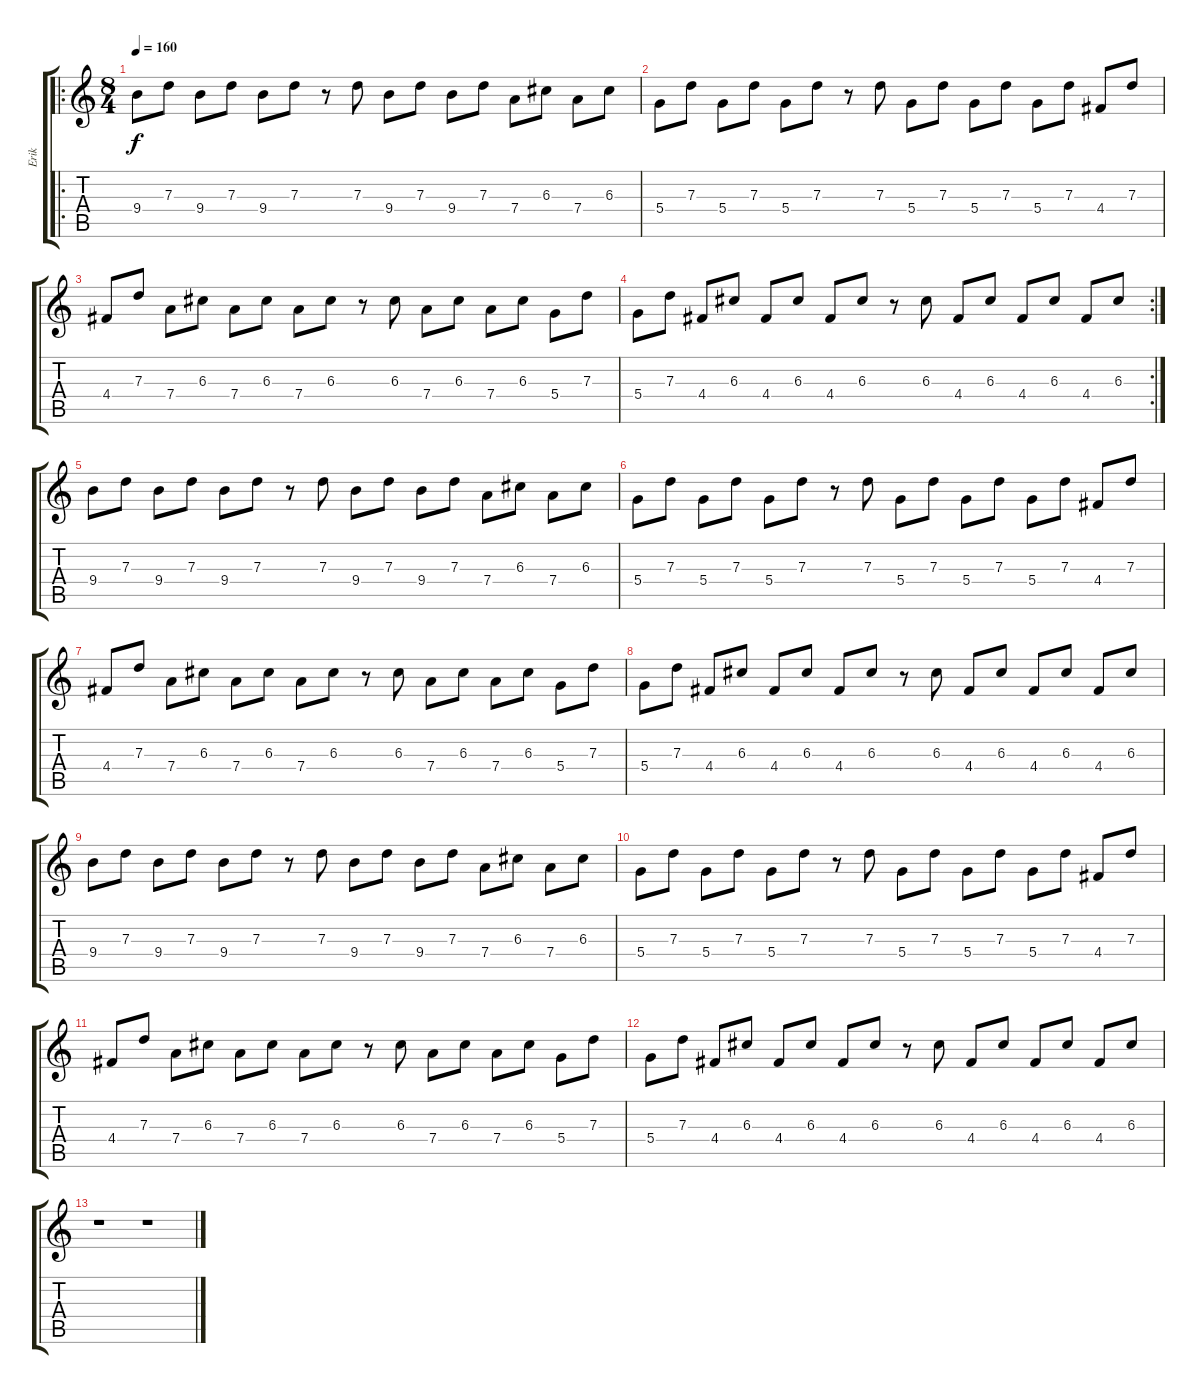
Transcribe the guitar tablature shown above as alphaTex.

\track ("Erik" "Erik") {instrument electricguitarmuted}
\staff {score tabs}
\tuning (E4 B3 G3 D3 A2 E2) {hide}
\ro
\ts (8 4)
\tempo 160
\clef g2
\ks c
9.4.8{dy f} 7.3.8 9.4.8 7.3.8 9.4.8 7.3.8 r.8 7.3.8 9.4.8 7.3.8 9.4.8 7.3.8 7.4.8 6.3.8 7.4.8 6.3.8 |
5.4.8 7.3.8 5.4.8 7.3.8 5.4.8 7.3.8 r.8 7.3.8 5.4.8 7.3.8 5.4.8 7.3.8 5.4.8 7.3.8 4.4.8 7.3.8 |
4.4.8 7.3.8 7.4.8 6.3.8 7.4.8 6.3.8 7.4.8 6.3.8 r.8 6.3.8 7.4.8 6.3.8 7.4.8 6.3.8 5.4.8 7.3.8 |
\rc 2
5.4.8 7.3.8 4.4.8 6.3.8 4.4.8 6.3.8 4.4.8 6.3.8 r.8 6.3.8 4.4.8 6.3.8 4.4.8 6.3.8 4.4.8 6.3.8 |
9.4.8 7.3.8 9.4.8 7.3.8 9.4.8 7.3.8 r.8 7.3.8 9.4.8 7.3.8 9.4.8 7.3.8 7.4.8 6.3.8 7.4.8 6.3.8 |
5.4.8 7.3.8 5.4.8 7.3.8 5.4.8 7.3.8 r.8 7.3.8 5.4.8 7.3.8 5.4.8 7.3.8 5.4.8 7.3.8 4.4.8 7.3.8 |
4.4.8 7.3.8 7.4.8 6.3.8 7.4.8 6.3.8 7.4.8 6.3.8 r.8 6.3.8 7.4.8 6.3.8 7.4.8 6.3.8 5.4.8 7.3.8 |
5.4.8 7.3.8 4.4.8 6.3.8 4.4.8 6.3.8 4.4.8 6.3.8 r.8 6.3.8 4.4.8 6.3.8 4.4.8 6.3.8 4.4.8 6.3.8 |
9.4.8 7.3.8 9.4.8 7.3.8 9.4.8 7.3.8 r.8 7.3.8 9.4.8 7.3.8 9.4.8 7.3.8 7.4.8 6.3.8 7.4.8 6.3.8 |
5.4.8 7.3.8 5.4.8 7.3.8 5.4.8 7.3.8 r.8 7.3.8 5.4.8 7.3.8 5.4.8 7.3.8 5.4.8 7.3.8 4.4.8 7.3.8 |
4.4.8 7.3.8 7.4.8 6.3.8 7.4.8 6.3.8 7.4.8 6.3.8 r.8 6.3.8 7.4.8 6.3.8 7.4.8 6.3.8 5.4.8 7.3.8 |
5.4.8 7.3.8 4.4.8 6.3.8 4.4.8 6.3.8 4.4.8 6.3.8 r.8 6.3.8 4.4.8 6.3.8 4.4.8 6.3.8 4.4.8 6.3.8 |
r.1 r.1
